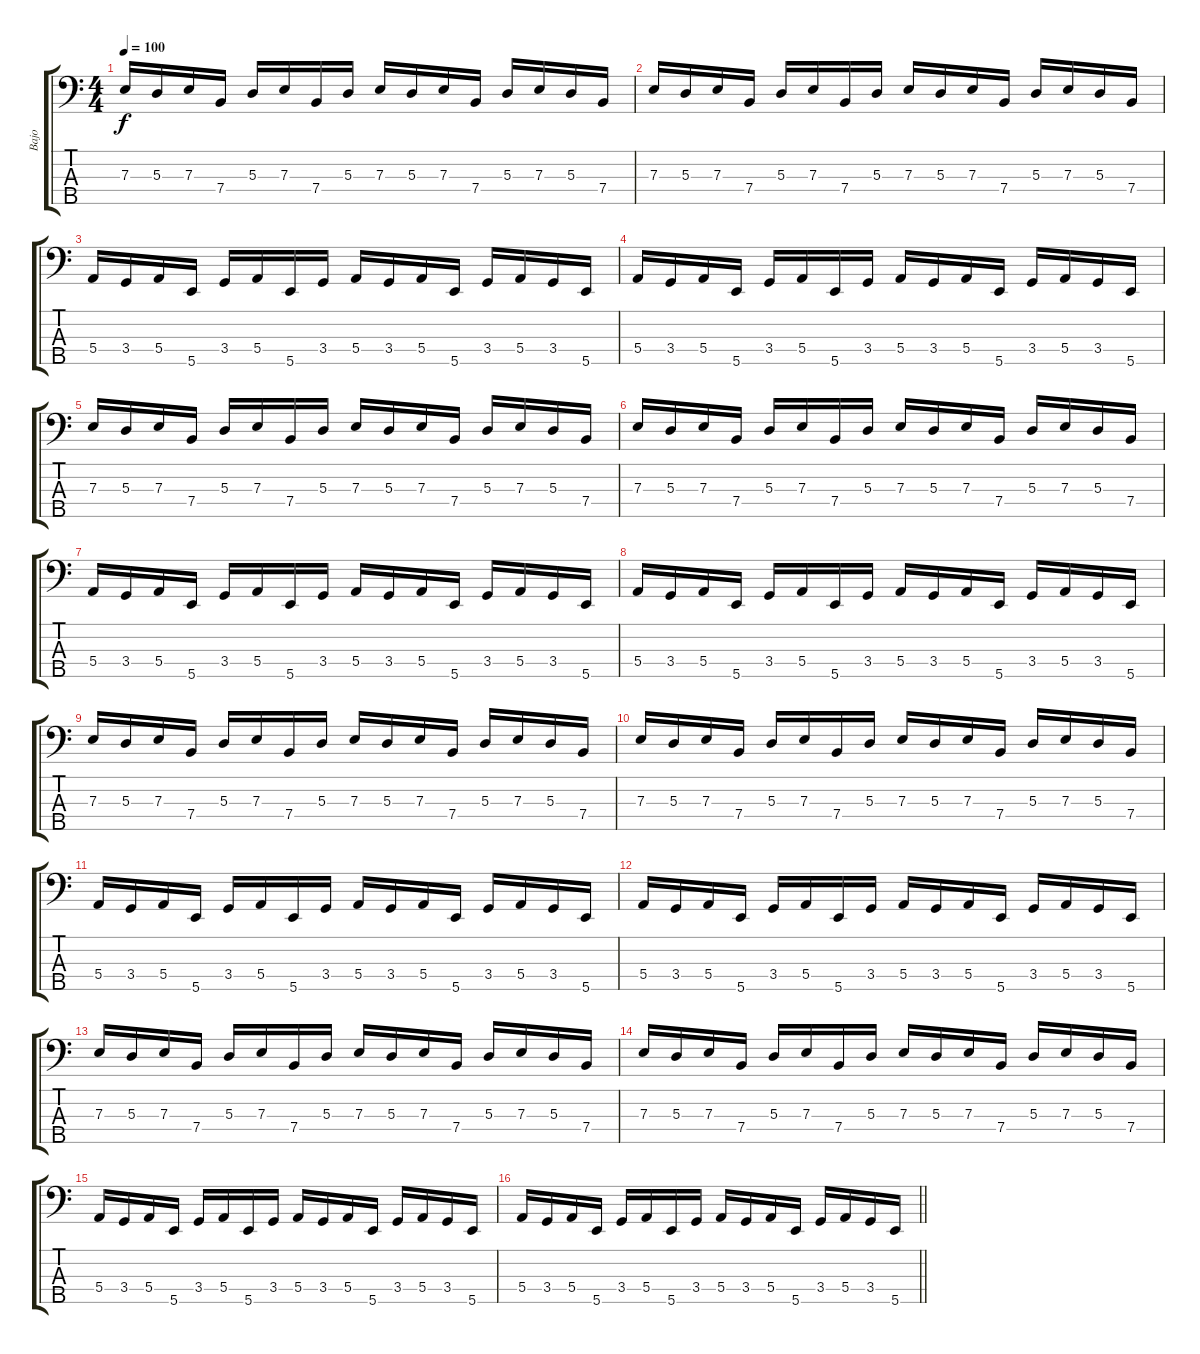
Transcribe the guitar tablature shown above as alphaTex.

\track ("Bajo" "Bajo") {instrument electricbasspick}
\staff {score tabs}
\tuning (G2 D2 A1 E1 B0) {hide}
\ts (4 4)
\tempo 100
\clef f4
\ks c
7.3.16{dy f} 5.3.16 7.3.16 7.4.16 5.3.16 7.3.16 7.4.16 5.3.16 7.3.16 5.3.16 7.3.16 7.4.16 5.3.16 7.3.16 5.3.16 7.4.16 |
7.3.16 5.3.16 7.3.16 7.4.16 5.3.16 7.3.16 7.4.16 5.3.16 7.3.16 5.3.16 7.3.16 7.4.16 5.3.16 7.3.16 5.3.16 7.4.16 |
5.4.16 3.4.16 5.4.16 5.5.16 3.4.16 5.4.16 5.5.16 3.4.16 5.4.16 3.4.16 5.4.16 5.5.16 3.4.16 5.4.16 3.4.16 5.5.16 |
5.4.16 3.4.16 5.4.16 5.5.16 3.4.16 5.4.16 5.5.16 3.4.16 5.4.16 3.4.16 5.4.16 5.5.16 3.4.16 5.4.16 3.4.16 5.5.16 |
7.3.16 5.3.16 7.3.16 7.4.16 5.3.16 7.3.16 7.4.16 5.3.16 7.3.16 5.3.16 7.3.16 7.4.16 5.3.16 7.3.16 5.3.16 7.4.16 |
7.3.16 5.3.16 7.3.16 7.4.16 5.3.16 7.3.16 7.4.16 5.3.16 7.3.16 5.3.16 7.3.16 7.4.16 5.3.16 7.3.16 5.3.16 7.4.16 |
5.4.16 3.4.16 5.4.16 5.5.16 3.4.16 5.4.16 5.5.16 3.4.16 5.4.16 3.4.16 5.4.16 5.5.16 3.4.16 5.4.16 3.4.16 5.5.16 |
5.4.16 3.4.16 5.4.16 5.5.16 3.4.16 5.4.16 5.5.16 3.4.16 5.4.16 3.4.16 5.4.16 5.5.16 3.4.16 5.4.16 3.4.16 5.5.16 |
7.3.16 5.3.16 7.3.16 7.4.16 5.3.16 7.3.16 7.4.16 5.3.16 7.3.16 5.3.16 7.3.16 7.4.16 5.3.16 7.3.16 5.3.16 7.4.16 |
7.3.16 5.3.16 7.3.16 7.4.16 5.3.16 7.3.16 7.4.16 5.3.16 7.3.16 5.3.16 7.3.16 7.4.16 5.3.16 7.3.16 5.3.16 7.4.16 |
5.4.16 3.4.16 5.4.16 5.5.16 3.4.16 5.4.16 5.5.16 3.4.16 5.4.16 3.4.16 5.4.16 5.5.16 3.4.16 5.4.16 3.4.16 5.5.16 |
5.4.16 3.4.16 5.4.16 5.5.16 3.4.16 5.4.16 5.5.16 3.4.16 5.4.16 3.4.16 5.4.16 5.5.16 3.4.16 5.4.16 3.4.16 5.5.16 |
7.3.16 5.3.16 7.3.16 7.4.16 5.3.16 7.3.16 7.4.16 5.3.16 7.3.16 5.3.16 7.3.16 7.4.16 5.3.16 7.3.16 5.3.16 7.4.16 |
7.3.16 5.3.16 7.3.16 7.4.16 5.3.16 7.3.16 7.4.16 5.3.16 7.3.16 5.3.16 7.3.16 7.4.16 5.3.16 7.3.16 5.3.16 7.4.16 |
5.4.16 3.4.16 5.4.16 5.5.16 3.4.16 5.4.16 5.5.16 3.4.16 5.4.16 3.4.16 5.4.16 5.5.16 3.4.16 5.4.16 3.4.16 5.5.16 |
\barLineRight lightlight
5.4.16 3.4.16 5.4.16 5.5.16 3.4.16 5.4.16 5.5.16 3.4.16 5.4.16 3.4.16 5.4.16 5.5.16 3.4.16 5.4.16 3.4.16 5.5.16
